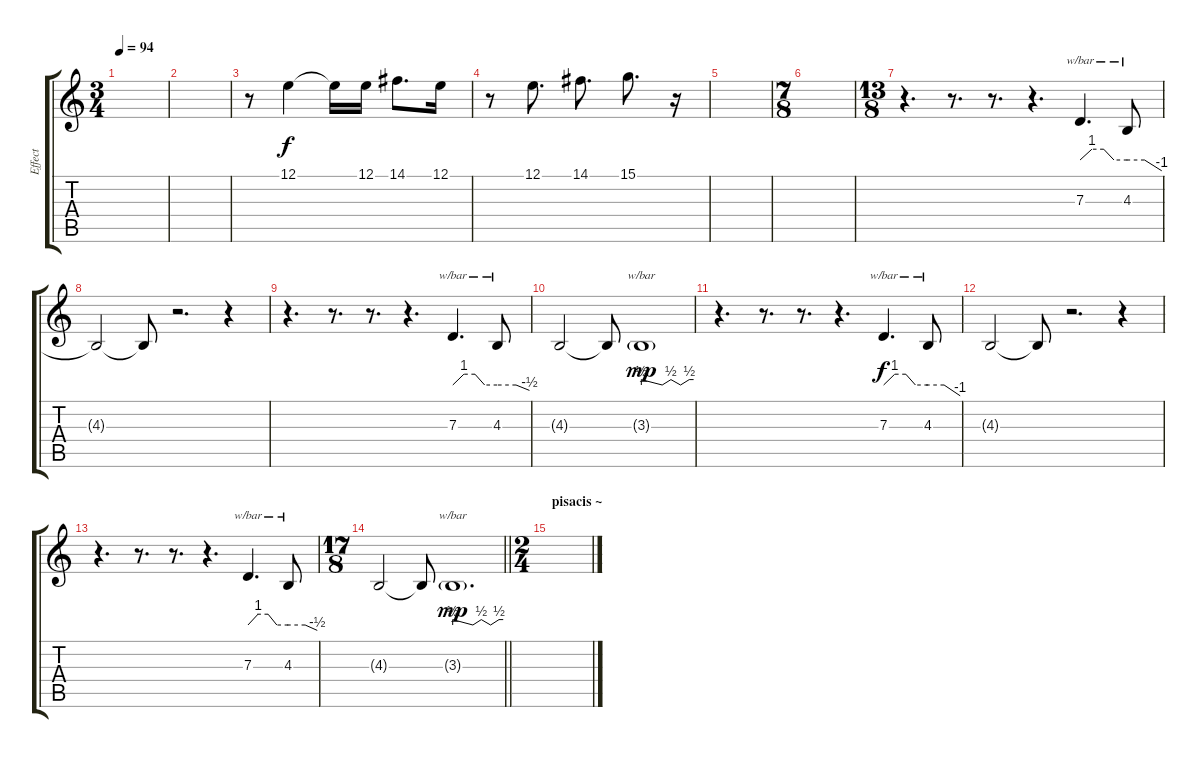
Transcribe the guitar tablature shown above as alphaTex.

\track ("Effect" "Effect") {instrument lead2sawtooth}
\staff {score tabs}
\tuning (E4 B3 G3 D3 A2 E2) {hide}
\ts (3 4)
\tempo 94
\clef g2
\ks c
|
|
r.8 12.1.4 12.1{t}.16 12.1.16 14.1.8{d} 12.1.16 |
r.8 12.1.8{d} 14.1.8{d} 15.1.8{d} r.16 |
|
\ts (7 8)
|
\ts (13 8)
r.4{d} r.8{d} r.8{d} r.4{d} 7.3.4{d tbe (custom default 0 0 15 4 30 4 43 0 60 0) volume 9 instrument lead5charang} 4.3.8{tbe (custom default 0 0 30 0 60 -4)} |
4.3{t}.2 4.3{t}.8 r.2{d} r.4 |
r.4{d} r.8{d} r.8{d} r.4{d} 7.3.4{d tbe (custom default 0 0 15 4 30 4 43 0 60 0)} 4.3.8{tbe (custom default 0 0 35 0 60 -2)} |
4.3{t}.2 4.3{t}.8 3.3{g}.1{tbe (custom default 0 2 24 0 34 2 45 0 55 2 60 2) dy mp} |
r.4{d} r.8{d} r.8{d} r.4{d} 7.3.4{d tbe (custom default 0 0 15 4 30 4 43 0 60 0) dy f} 4.3.8{tbe (custom default 0 0 30 0 60 -4)} |
4.3{t}.2 4.3{t}.8 r.2{d} r.4 |
r.4{d} r.8{d} r.8{d} r.4{d} 7.3.4{d tbe (custom default 0 0 15 4 30 4 43 0 60 0)} 4.3.8{tbe (custom default 0 0 35 0 60 -2)} |
\ts (17 8)
\barLineRight lightlight
4.3{t}.2 4.3{t}.8 3.3{g}.1{d tbe (custom default 0 2 24 0 34 2 45 0 55 2 60 2) dy mp} |
\ts (2 4)
\section ("" "pisacis ~")
